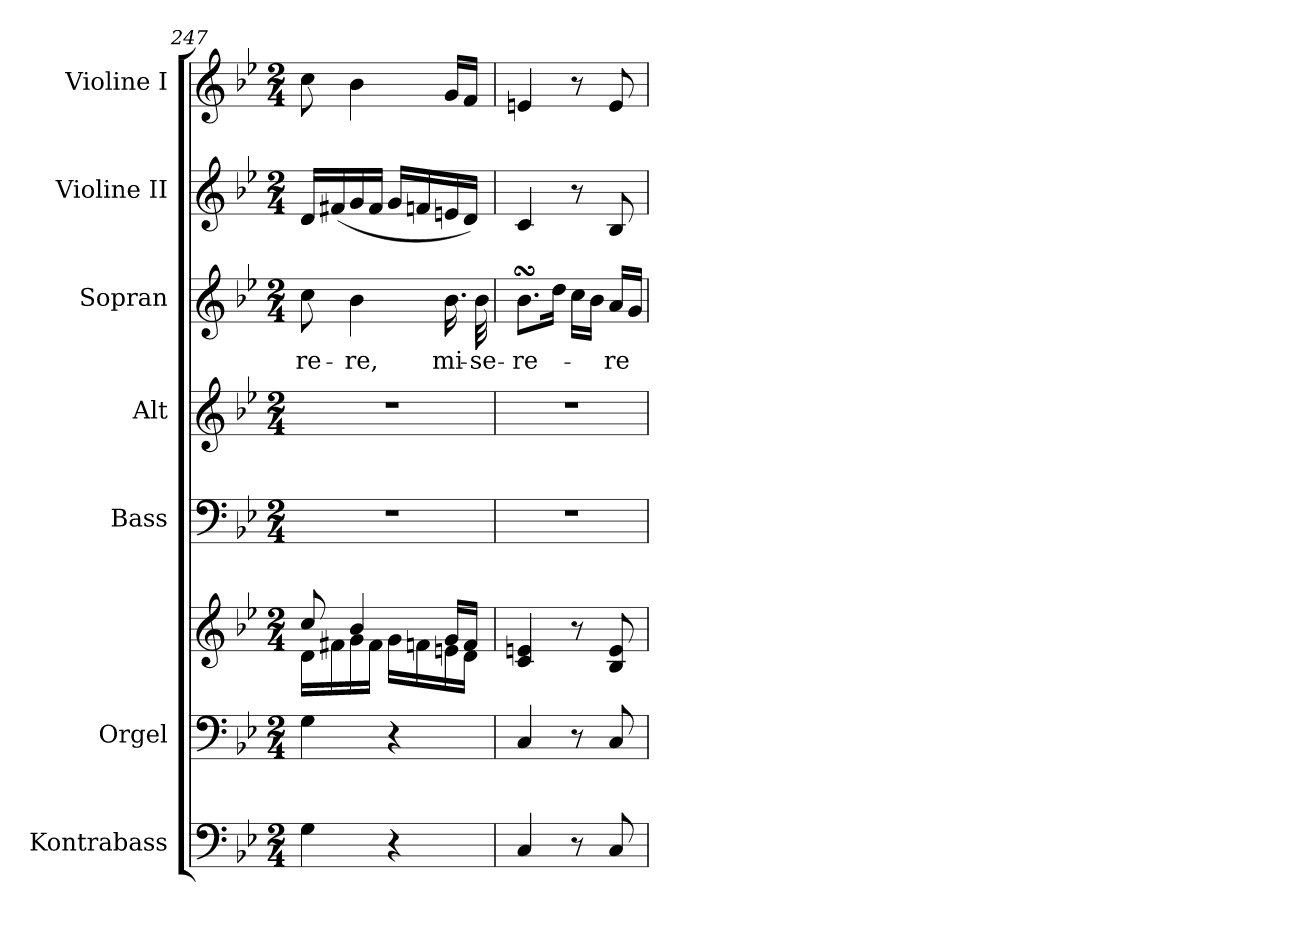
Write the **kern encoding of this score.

**kern	**kern	**kern	**kern	**kern	**kern	**text	**kern	**kern
*part7	*part6	*part6	*part5	*part4	*part3	*part3	*part2	*part1
*staff8	*staff7	*staff6	*staff5	*staff4	*staff3	*staff3	*staff2	*staff1
*I"Kontrabass	*I"Orgel	*	*I"Bass	*I"Alt	*I"Sopran	*	*I"Violine II	*I"Violine I
*I'Kb.	*I'Org.	*	*I'B	*I'A	*I'S	*	*I'Vl. II	*I'Vl. I
!!LO:PB:g=z
*clefF4	*clefF4	*clefG2	*clefF4	*clefG2	*clefG2	*	*clefG2	*clefG2
*ITrd7c12	*	*	*	*	*	*	*	*
*k[b-e-]	*k[b-e-]	*k[b-e-]	*k[b-e-]	*k[b-e-]	*k[b-e-]	*	*k[b-e-]	*k[b-e-]
*B-:	*B-:	*B-:	*B-:	*B-:	*B-:	*	*B-:	*B-:
*M2/4	*M2/4	*M2/4	*M2/4	*M2/4	*M2/4	*	*M2/4	*M2/4
=247	=247	=247	=247	=247	=247	=247	=247	=247
*	*	*^	*	*	*	*	*	*
!	!	!	!	!	!	!	!LO:LY:b	!	!
4GG\	4G\	8cc/	16d\LL	2r	2r	8cc\	-re-	16d/LL	8cc\
.	.	.	16f#X\	.	.	.	.	(<16f#X/	.
!	!	!	!	!	!	!	!LO:LY:b	!	!
.	.	4b-/	16g\	.	.	4b-\	-re,	16g/	4b-\
.	.	.	16f#\JJ	.	.	.	.	16f#/JJ	.
4r	4r	.	16g\LL	.	.	.	.	16g/LL	.
.	.	.	16fn\	.	.	.	.	16fn/	.
!	!	!	!	!	!	!	!LO:LY:b	!	!
.	.	16g/LL	16en\	.	.	16.b-\	mi-	16en/	16g/LL
.	.	16f/JJ	16d\JJ	.	.	.	.	16d/JJ)	16f/JJ
!	!	!	!	!	!	!	!LO:LY:b	!	!
.	.	.	.	.	.	32b-\	-se-	.	.
*	*	*v	*v	*	*	*	*	*	*
=248	=248	=248	=248	=248	=248	=248	=248	=248
!	!	!	!	!	!	!LO:LY:b	!	!
4CC/	4C/	4c/ 4en/	2r	2r	8.b-sSSs\L	-re-	4c/	4en/
.	.	.	.	.	16dd\Jk	.	.	.
8r	8r	8r	.	.	16cc\LL	.	8r	8r
.	.	.	.	.	16b-\JJ	.	.	.
!	!	!	!	!	!	!LO:LY:b	!	!
8CC/	8C/	8B-/ 8e/	.	.	16a/LL	-re	8B-/	8e/
.	.	.	.	.	16g/JJ	.	.	.
=	=	=	=	=	=	=	=	=
*-	*-	*-	*-	*-	*-	*-	*-	*-
